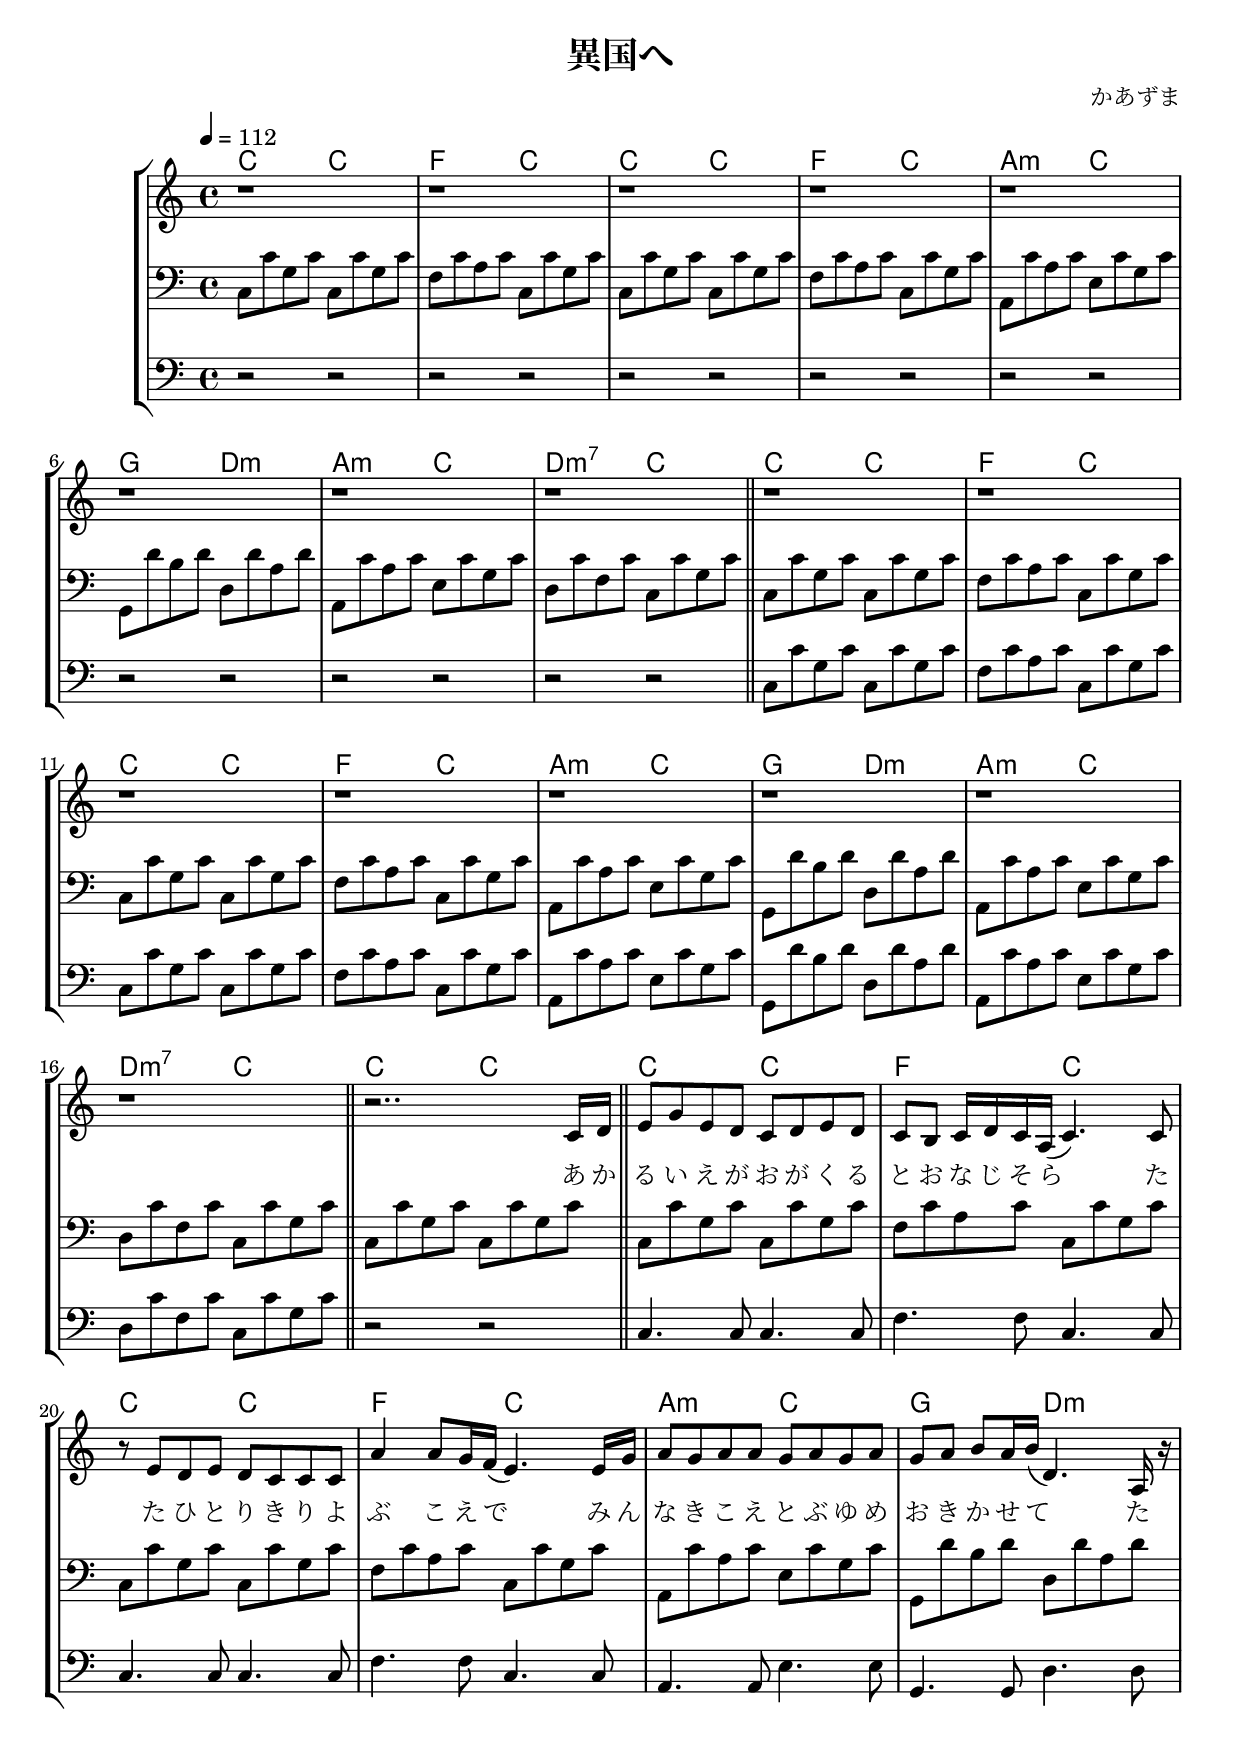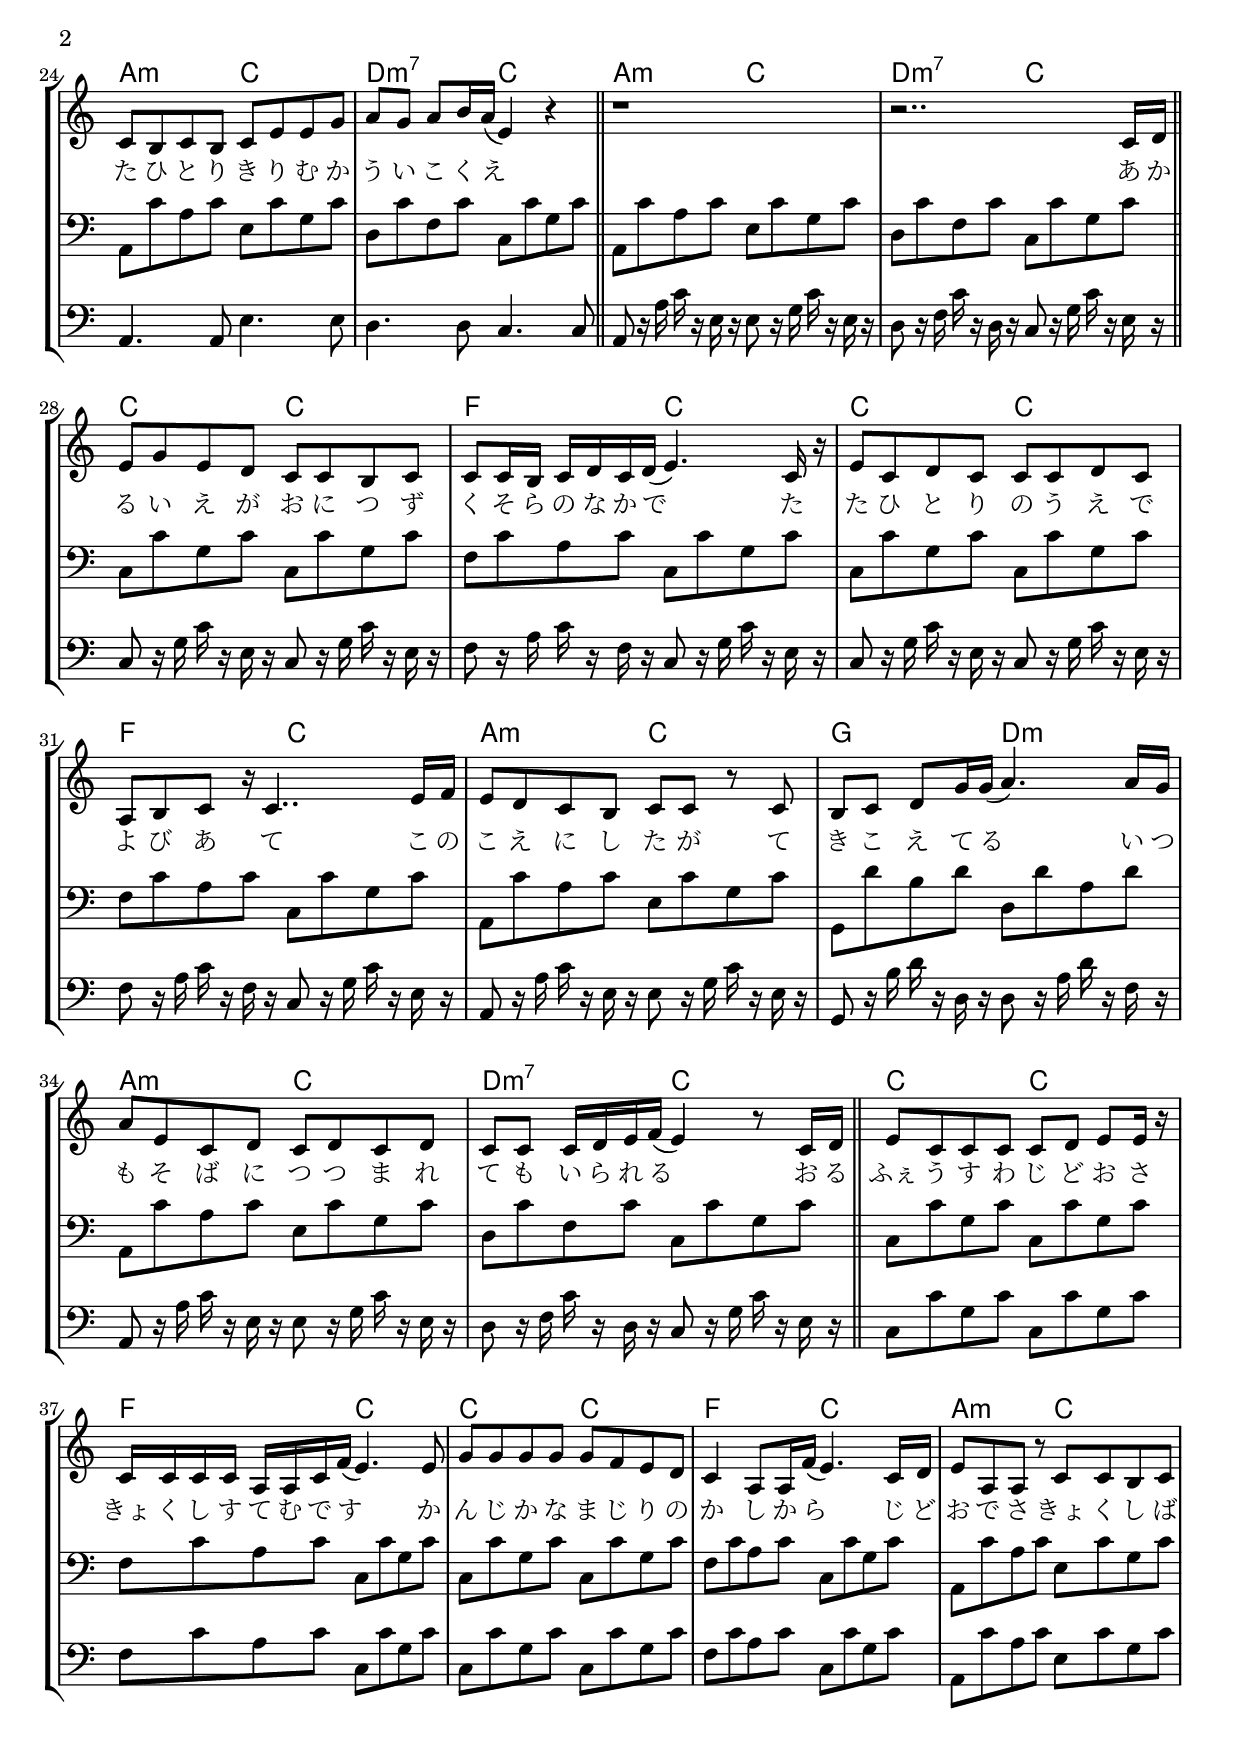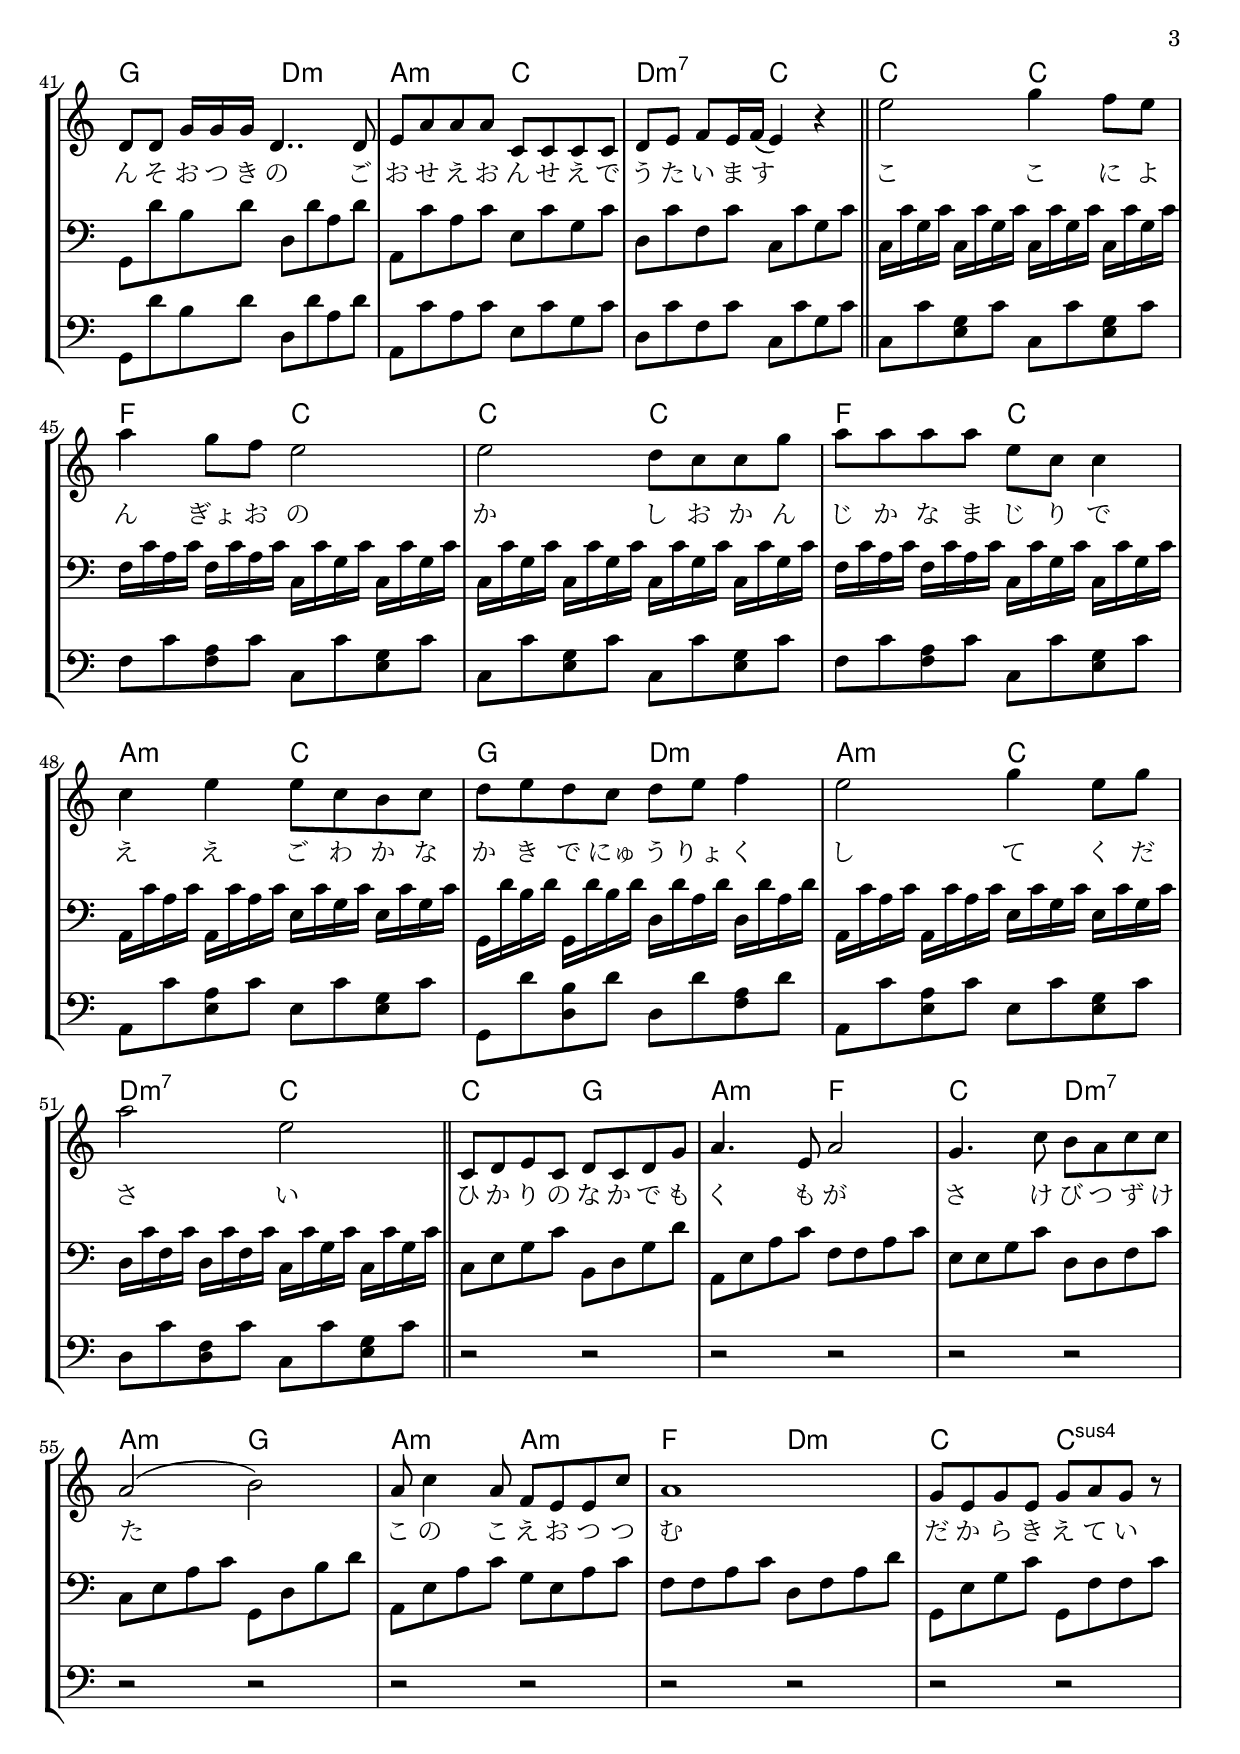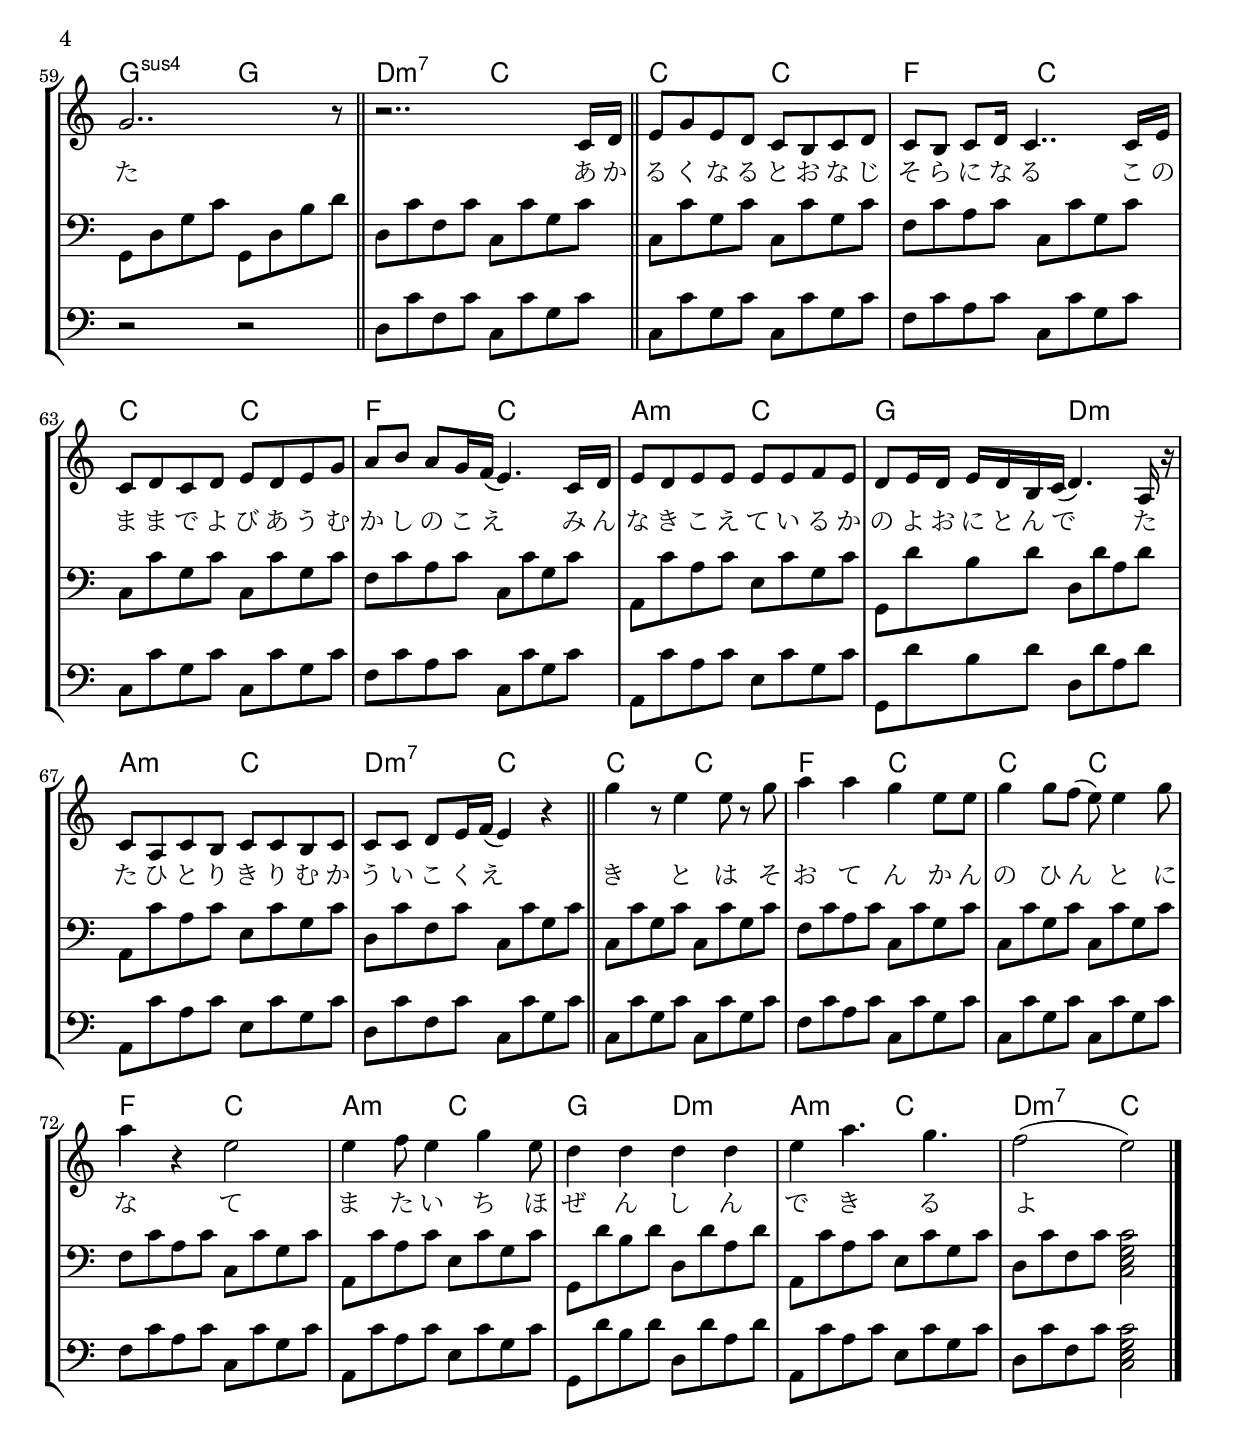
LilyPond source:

\version "2.12.1"

\header {
	title = \markup {異国へ}
	composer = \markup \center-column {かあずま}
}

harmony = \chordmode {
	c2 c f c c c f c a:m c g d:m a:m c d:min7 c 

	c c f c c c f c a:m c g d:m a:m c d:min7 c 

	c c 

	c c f c c c f c a:m c g d:m a:m c d:min7 c 

	a:m c d:min7 c 

	c c f c c c f c a:m c g d:m a:m c d:min7 c 

	c c f c c c f c a:m c g d:m a:m c d:min7 c 

	c c f c c c f c a:m c g d:m a:m c d:min7 c 

	c g a:m f c d:min7 a:m g a:m a:m f d:m c c:sus4 g:sus4 g 

	d:min7 c 

	c c f c c c f c a:m c g d:m a:m c d:min7 c 

	c c f c c c f c a:m c g d:m a:m c d:min7 c 
}

melody = {
	\key c \major
	\tempo 4 = 112
	r1 | r1 | r1 | r1 | r1 | r1 | r1 | r1   
	r1 | r1 | r1 | r1 | r1 | r1 | r1 | r1   
	r2.. 
	\set Staff.midiInstrument = #"fss0.35"
	c'16  d'16 
	e'8  g'8  e'8  d'8  c'8  d'8  e'8  d'8 
	c'8  b8  c'16  d'16  c'16  a16  (c'4.)  c'8 
	r8  e'8  d'8  e'8  d'8  c'8  c'8  c'8 
	a'4  a'8  g'16  f'16  (e'4.)  e'16  g'16 
	a'8  g'8  a'8  a'8  g'8  a'8  g'8  a'8 
	g'8  a'8  b'8  a'16  b'16  (d'4.)  a16  r16 
	c'8  b8  c'8  b8  c'8  e'8  e'8  g'8 
	a'8  g'8  a'8  b'16  a'16  (e'4)  	r4 	r1 | r2.. 
	\set Staff.midiInstrument = #"fss0.35"
	c'16  d'16 
	e'8  g'8  e'8  d'8  c'8  c'8  b8  c'8 
	c'8  c'16  b16  c'16  d'16  c'16  d'16  (e'4.)  c'16  r16 
	e'8  c'8  d'8  c'8  c'8  c'8  d'8  c'8 
	a8  b8  c'8  r16  c'4..  e'16  f'16 
	e'8  d'8  c'8  b8  c'8  c'8  r8  c'8 
	b8  c'8  d'8  g'16  g'16  (a'4.)  a'16  g'16 
	a'8  e'8  c'8  d'8  c'8  d'8  c'8  d'8 
	c'8  c'8  c'16  d'16  e'16  f'16  (e'4)  	r8 	\set Staff.midiInstrument = #"Harpsichord"
	c'16  d'16 
	e'8  c'8  c'8  c'8  c'8  d'8  e'8  e'16  r16 
	c'16  c'16  c'16  c'16  a16  a16  c'16  f'16  (e'4.)  e'8 
	g'8  g'8  g'8  g'8  g'8  f'8  e'8  d'8 
	c'4  a8  a16  f'16  (e'4.)  c'16  d'16 
	e'8  a8  a8  r8  c'8  c'8  b8  c'8 
	d'8  d'8  g'16  g'16  g'16  d'4..  d'8 
	e'8  a'8  a'8  a'8  c'8  c'8  c'8  c'8 
	d'8  e'8  f'8  e'16  f'16  (e'4)  	r4 	\set Staff.midiInstrument = #"Blown Bottle"
	 e''2  g''4  f''8  e''8 
	a''4  g''8  f''8  e''2 
	e''2  d''8  c''8  c''8  g''8 
	a''8  a''8  a''8  a''8  e''8  c''8  c''4 
	c''4  e''4  e''8  c''8  b'8  c''8 
	d''8  e''8  d''8  c''8  d''8  e''8  f''4 
	e''2  g''4  e''8  g''8 
	a''2  e''2
	\set Staff.midiInstrument = #"fss0.35"
	 c'8  d'8  e'8  c'8  d'8  c'8  d'8  g'8 
	a'4.  e'8  a'2 
	g'4.  c''8  b'8  a'8  c''8  c''8 
	a'2  (b'2) 
	a'8  c''4  a'8  f'8  e'8  e'8  c''8 
	a'1 
	g'8  e'8  g'8  e'8  g'8  a'8  g'8  r8 
	g'2..  	r8 	r2.. 
	\set Staff.midiInstrument = #"fss0.35"
	c'16  d'16 
	e'8  g'8  e'8  d'8  c'8  b8  c'8  d'8 
	c'8  b8  c'8  d'16  c'4..  c'16  e'16 
	c'8  d'8  c'8  d'8  e'8  d'8  e'8  g'8 
	a'8  b'8  a'8  g'16  f'16  (e'4.)  c'16  d'16 
	e'8  d'8  e'8  e'8  e'8  e'8  f'8  e'8 
	d'8  e'16  d'16  e'16  d'16  b16  c'16  (d'4.)  a16  r16 
	c'8  a8  c'8  b8  c'8  c'8  b8  c'8 
	c'8  c'8  d'8  e'16  f'16  (e'4)  	r4 	\set Staff.midiInstrument = #"Blown Bottle"
	 g''4  r8  e''4  e''8  r8  g''8 
	a''4  a''4  g''4  e''8  e''8 
	g''4  g''8  f''8  (e''8)  e''4  g''8 
	a''4  r4  e''2 
	e''4  f''8  e''4  g''4  e''8 
	d''4  d''4  d''4  d''4 
	e''4  a''4.  g''4. 
	f''2  (e''2)
	\bar "|."
}

words = \lyricmode {
	
	
	
	あ  か  る  い  え  が  お  が  く  る  と  お  な  じ  そ  ら  た  た  ひ  と  り  き  り  よ  ぶ  こ  え  で  み  ん  な  き  こ  え  と  ぶ  ゆ  め  お  き  か  せ  て  た  た  ひ  と  り  き  り  む  か  う  い  こ  く  え  
	
	あ  か  る  い  え  が  お  に  つ  ず  く  そ  ら  の  な  か  で  た  た  ひ  と  り  の  う  え  で  よ  び  あ  て  こ  の  こ  え  に  し  た  が  て  き  こ  え  て  る  い  つ  も  そ  ば  に  つ  つ  ま  れ  て  も  い  ら  れ  る  
	お  る  ふぇ  う  す  わ  じ  ど  お  さ  きょ  く  し  す  て  む  で  す  か  ん  じ  か  な  ま  じ  り  の  か  し  か  ら  じ  ど  お  で  さ  きょ  く  し  ば  ん  そ  お  つ  き  の  ご  お  せ  え  お  ん  せ  え  で  う  た  い  ま  す  
	こ  こ  に  よ  ん  ぎょ  お  の  か  し  お  か  ん  じ  か  な  ま  じ  り  で  え  え  ご  わ  か  な  か  き  で  にゅ  う  りょ  く  し  て  く  だ  さ  い  
	ひ  か  り  の  な  か  で  も  く  も  が  さ  け  び  つ  ず  け  た  こ  の  こ  え  お  つ  つ  む  だ  か  ら  き  え  て  い  た  
	
	あ  か  る  く  な  る  と  お  な  じ  そ  ら  に  な  る  こ  の  ま  ま  で  よ  び  あ  う  む  か  し  の  こ  え  み  ん  な  き  こ  え  て  い  る  か  の  よ  お  に  と  ん  で  た  た  ひ  と  り  き  り  む  か  う  い  こ  く  え  
	き  と  は  そ  お  て  ん  か  ん  の  ひ  ん  と  に  な  て  ま  た  い  ち  ほ  ぜ  ん  し  ん  で  き  る  よ  
}

tempochange = {
	\tempo 4 = 112
	r1 | r1 | r1 | r1 | r1 | r1 | r1 | r1 \bar "||"
	\tempo 4 = 112
	r1 | r1 | r1 | r1 | r1 | r1 | r1 | r1 \bar "||"
	\tempo 4 = 112
	r1 \bar "||"
	\tempo 4 = 112
	r1 | r1 | r1 | r1 | r1 | r1 | r1 | r1 \bar "||"
	\tempo 4 = 112
	r1 | r1 \bar "||"
	\tempo 4 = 112
	r1 | r1 | r1 | r1 | r1 | r1 | r1 | r1 \bar "||"
	\tempo 4 = 112
	r1 | r1 | r1 | r1 | r1 | r1 | r1 | r1 \bar "||"
	\tempo 4 = 112
	r1 | r1 | r1 | r1 | r1 | r1 | r1 | r1 \bar "||"
	\tempo 4 = 112
	r1 | r1 | r1 | r1 | r1 | r1 | r1 | r1 \bar "||"
	\tempo 4 = 112
	r1 \bar "||"
	\tempo 4 = 112
	r1 | r1 | r1 | r1 | r1 | r1 | r1 | r1 \bar "||"
	\tempo 4 = 112
	r1 | r1 | r1 | r1 | r1 | r1 | r1 | r1 \bar "|."
}

mainacc = {
	\clef bass
	\set Staff.midiInstrument = #"Acoustic grand"
	\key c \major
	\tempo 4 = 112
	c8 c' g c'
	c8 c' g c'
	f8 c' a c'
	c8 c' g c'
	c8 c' g c'
	c8 c' g c'
	f8 c' a c'
	c8 c' g c'
	a,8 c' a c'
	e8 c' g c'
	g,8 d' b d'
	d8 d' a d'
	a,8 c' a c'
	e8 c' g c'
	d8 c' f c'
	c8 c' g c'
	\bar "||"

	\set Staff.midiInstrument = #"Acoustic grand"
	c8 c' g c'
	c8 c' g c'
	f8 c' a c'
	c8 c' g c'
	c8 c' g c'
	c8 c' g c'
	f8 c' a c'
	c8 c' g c'
	a,8 c' a c'
	e8 c' g c'
	g,8 d' b d'
	d8 d' a d'
	a,8 c' a c'
	e8 c' g c'
	d8 c' f c'
	c8 c' g c'
	\bar "||"

	\set Staff.midiInstrument = #"Acoustic grand"
	c8 c' g c'
	c8 c' g c'
	\bar "||"

	\set Staff.midiInstrument = #"Acoustic grand"
	c8 c' g c'
	c8 c' g c'
	f8 c' a c'
	c8 c' g c'
	c8 c' g c'
	c8 c' g c'
	f8 c' a c'
	c8 c' g c'
	a,8 c' a c'
	e8 c' g c'
	g,8 d' b d'
	d8 d' a d'
	a,8 c' a c'
	e8 c' g c'
	d8 c' f c'
	c8 c' g c'
	\bar "||"

	\set Staff.midiInstrument = #"Acoustic grand"
	a,8 c' a c'
	e8 c' g c'
	d8 c' f c'
	c8 c' g c'
	\bar "||"

	\set Staff.midiInstrument = #"Acoustic grand"
	c8 c' g c'
	c8 c' g c'
	f8 c' a c'
	c8 c' g c'
	c8 c' g c'
	c8 c' g c'
	f8 c' a c'
	c8 c' g c'
	a,8 c' a c'
	e8 c' g c'
	g,8 d' b d'
	d8 d' a d'
	a,8 c' a c'
	e8 c' g c'
	d8 c' f c'
	c8 c' g c'
	\bar "||"

	\set Staff.midiInstrument = #"Acoustic grand"
	c8 c' g c'
	c8 c' g c'
	f8 c' a c'
	c8 c' g c'
	c8 c' g c'
	c8 c' g c'
	f8 c' a c'
	c8 c' g c'
	a,8 c' a c'
	e8 c' g c'
	g,8 d' b d'
	d8 d' a d'
	a,8 c' a c'
	e8 c' g c'
	d8 c' f c'
	c8 c' g c'
	\bar "||"

	\set Staff.midiInstrument = #"Acoustic grand"
	c16 c' g c' c c' g c'
	c16 c' g c' c c' g c'
	f16 c' a c' f c' a c'
	c16 c' g c' c c' g c'
	c16 c' g c' c c' g c'
	c16 c' g c' c c' g c'
	f16 c' a c' f c' a c'
	c16 c' g c' c c' g c'
	a,16 c' a c' a, c' a c'
	e16 c' g c' e c' g c'
	g,16 d' b d' g, d' b d'
	d16 d' a d' d d' a d'
	a,16 c' a c' a, c' a c'
	e16 c' g c' e c' g c'
	d16 c' f c' d c' f c'
	c16 c' g c' c c' g c'
	\bar "||"

	\set Staff.midiInstrument = #"Acoustic grand"
	c8 e8 g8 c'8
	b,8 d8 g8 d'8
	a,8 e8 a8 c'8
	f8 f8 a8 c'8
	e8 e8 g8 c'8
	d8 d8 f8 c'8
	c8 e8 a8 c'8
	g,8 d8 b8 d'8
	a,8 e8 a8 c'8
	g8 e8 a8 c'8
	f8 f8 a8 c'8
	d8 f8 a8 d'8
	g,8 e8 g8 c'8
	g,8 f8 f8 c'8
	g,8 d8 g8 c'8
	g,8 d8 b8 d'8
	\bar "||"

	\set Staff.midiInstrument = #"Acoustic grand"
	d8 c' f c'
	c8 c' g c'
	\bar "||"

	\set Staff.midiInstrument = #"Acoustic grand"
	c8 c' g c'
	c8 c' g c'
	f8 c' a c'
	c8 c' g c'
	c8 c' g c'
	c8 c' g c'
	f8 c' a c'
	c8 c' g c'
	a,8 c' a c'
	e8 c' g c'
	g,8 d' b d'
	d8 d' a d'
	a,8 c' a c'
	e8 c' g c'
	d8 c' f c'
	c8 c' g c'
	\bar "||"

	\set Staff.midiInstrument = #"Acoustic grand"
	c8 c' g c'
	c8 c' g c'
	f8 c' a c'
	c8 c' g c'
	c8 c' g c'
	c8 c' g c'
	f8 c' a c'
	c8 c' g c'
	a,8 c' a c'
	e8 c' g c'
	g,8 d' b d'
	d8 d' a d'
	a,8 c' a c'
	e8 c' g c'
	d8 c' f c'
	<c e g c'>2
	\bar "|."
}

subacc = {
	\clef bass
	\set Staff.midiInstrument = #"Acoustic grand"
	\key c \major
	\tempo 4 = 112
	r2
	r2
	r2
	r2
	r2
	r2
	r2
	r2
	r2
	r2
	r2
	r2
	r2
	r2
	r2
	r2
	\bar "||"

	\set Staff.midiInstrument = #"FX 2 (soundtrack)"
	c8 c' g c'
	c8 c' g c'
	f8 c' a c'
	c8 c' g c'
	c8 c' g c'
	c8 c' g c'
	f8 c' a c'
	c8 c' g c'
	a,8 c' a c'
	e8 c' g c'
	g,8 d' b d'
	d8 d' a d'
	a,8 c' a c'
	e8 c' g c'
	d8 c' f c'
	c8 c' g c'
	\bar "||"

	\set Staff.midiInstrument = #"Acoustic grand"
	r2
	r2
	\bar "||"

	\set Staff.midiInstrument = #"FX 2 (soundtrack)"
	c4.c8
	c4.c8
	f4.f8
	c4.c8
	c4.c8
	c4.c8
	f4.f8
	c4.c8
	a,4.a,8
	e4.e8
	g,4.g,8
	d4.d8
	a,4.a,8
	e4.e8
	d4.d8
	c4.c8
	\bar "||"

	\set Staff.midiInstrument = #"FX 2 (soundtrack)"
	a,8r16a16c'16r16e16r16
	e8r16g16c'16r16e16r16
	d8r16f16c'16r16d16r16
	c8r16g16c'16r16e16r16
	\bar "||"

	\set Staff.midiInstrument = #"FX 2 (soundtrack)"
	c8r16g16c'16r16e16r16
	c8r16g16c'16r16e16r16
	f8r16a16c'16r16f16r16
	c8r16g16c'16r16e16r16
	c8r16g16c'16r16e16r16
	c8r16g16c'16r16e16r16
	f8r16a16c'16r16f16r16
	c8r16g16c'16r16e16r16
	a,8r16a16c'16r16e16r16
	e8r16g16c'16r16e16r16
	g,8r16b16d'16r16d16r16
	d8r16a16d'16r16f16r16
	a,8r16a16c'16r16e16r16
	e8r16g16c'16r16e16r16
	d8r16f16c'16r16d16r16
	c8r16g16c'16r16e16r16
	\bar "||"

	\set Staff.midiInstrument = #"FX 2 (soundtrack)"
	c8 c' g c'
	c8 c' g c'
	f8 c' a c'
	c8 c' g c'
	c8 c' g c'
	c8 c' g c'
	f8 c' a c'
	c8 c' g c'
	a,8 c' a c'
	e8 c' g c'
	g,8 d' b d'
	d8 d' a d'
	a,8 c' a c'
	e8 c' g c'
	d8 c' f c'
	c8 c' g c'
	\bar "||"

	\set Staff.midiInstrument = #"FX 2 (soundtrack)"
	c8 c' <e g> c'
	c8 c' <e g> c'
	f8 c' <f a> c'
	c8 c' <e g> c'
	c8 c' <e g> c'
	c8 c' <e g> c'
	f8 c' <f a> c'
	c8 c' <e g> c'
	a,8 c' <e a> c'
	e8 c' <e g> c'
	g,8 d' <d b> d'
	d8 d' <f a> d'
	a,8 c' <e a> c'
	e8 c' <e g> c'
	d8 c' <d f> c'
	c8 c' <e g> c'
	\bar "||"

	\set Staff.midiInstrument = #"Acoustic grand"
	r2
	r2
	r2
	r2
	r2
	r2
	r2
	r2
	r2
	r2
	r2
	r2
	r2
	r2
	r2
	r2
	\bar "||"

	\set Staff.midiInstrument = #"FX 2 (soundtrack)"
	d8 c' f c'
	c8 c' g c'
	\bar "||"

	\set Staff.midiInstrument = #"FX 2 (soundtrack)"
	c8 c' g c'
	c8 c' g c'
	f8 c' a c'
	c8 c' g c'
	c8 c' g c'
	c8 c' g c'
	f8 c' a c'
	c8 c' g c'
	a,8 c' a c'
	e8 c' g c'
	g,8 d' b d'
	d8 d' a d'
	a,8 c' a c'
	e8 c' g c'
	d8 c' f c'
	c8 c' g c'
	\bar "||"

	\set Staff.midiInstrument = #"FX 2 (soundtrack)"
	c8 c' g c'
	c8 c' g c'
	f8 c' a c'
	c8 c' g c'
	c8 c' g c'
	c8 c' g c'
	f8 c' a c'
	c8 c' g c'
	a,8 c' a c'
	e8 c' g c'
	g,8 d' b d'
	d8 d' a d'
	a,8 c' a c'
	e8 c' g c'
	d8 c' f c'
	<c e g c'>2
	\bar "|."
}

percA = {
	\drummode {
	r1 |r1 |r1 |r1 |r1 |r1 |r1 |r1 \bar "||"
	r1 |r1 |r1 |r1 |r1 |r1 |r1 |r1 \bar "||"
	r1 \bar "||"
	r1 |r1 |r1 |r1 |r1 |r1 |r1 |r1 \bar "||"
	r1 |r1 \bar "||"
	r1 |r1 |r1 |r1 |r1 |r1 |r1 |r1 \bar "||"
	r1 |r1 |r1 |r1 |r1 |r1 |r1 |r1 \bar "||"
	r1 |r1 |r1 |r1 |r1 |r1 |r1 |r1 \bar "||"
	r1 |r1 |r1 |r1 |r1 |r1 |r1 |r1 \bar "||"
	r1 \bar "||"
	r1 |r1 |r1 |r1 |r1 |r1 |r1 |r1 \bar "||"
	r1 |r1 |r1 |r1 |r1 |r1 |r1 |r1 \bar "|."
	}
}

percB = {
	\drummode {
	r1 |r1 |r1 |r1 |r1 |r1 |r1 |r1 \bar "||"
	r1 |r1 |r1 |r1 |r1 |r1 |r1 |r1 \bar "||"
	r1 \bar "||"
	r1 |r1 |r1 |r1 |r1 |r1 |r1 |r1 \bar "||"
	r1 |r1 \bar "||"
	r1 |r1 |r1 |r1 |r1 |r1 |r1 |r1 \bar "||"
	r1 |r1 |r1 |r1 |r1 |r1 |r1 |r1 \bar "||"
	r1 |r1 |r1 |r1 |r1 |r1 |r1 |r1 \bar "||"
	r1 |r1 |r1 |r1 |r1 |r1 |r1 |r1 \bar "||"
	r1 \bar "||"
	r1 |r1 |r1 |r1 |r1 |r1 |r1 |r1 \bar "||"
	r1 |r1 |r1 |r1 |r1 |r1 |r1 |r1 \bar "|."
	}
}

percC = {
	\drummode {
	r1 |r1 |r1 |r1 |r1 |r1 |r1 |r1 \bar "||"
	r1 |r1 |r1 |r1 |r1 |r1 |r1 |r1 \bar "||"
	r1 \bar "||"
	r1 |r1 |r1 |r1 |r1 |r1 |r1 |r1 \bar "||"
	r1 |r1 \bar "||"
	r1 |r1 |r1 |r1 |r1 |r1 |r1 |r1 \bar "||"
	r1 |r1 |r1 |r1 |r1 |r1 |r1 |r1 \bar "||"
	r1 |r1 |r1 |r1 |r1 |r1 |r1 |r1 \bar "||"
	r1 |r1 |r1 |r1 |r1 |r1 |r1 |r1 \bar "||"
	r1 \bar "||"
	r1 |r1 |r1 |r1 |r1 |r1 |r1 |r1 \bar "||"
	r1 |r1 |r1 |r1 |r1 |r1 |r1 |r1 \bar "|."
	}
}

percD = {
	\drummode {
	r1 |r1 |r1 |r1 |r1 |r1 |r1 |r1 \bar "||"
	r1 |r1 |r1 |r1 |r1 |r1 |r1 |r1 \bar "||"
	r1 \bar "||"
	r1 |r1 |r1 |r1 |r1 |r1 |r1 |r1 \bar "||"
	r1 |r1 \bar "||"
	r1 |r1 |r1 |r1 |r1 |r1 |r1 |r1 \bar "||"
	r1 |r1 |r1 |r1 |r1 |r1 |r1 |r1 \bar "||"
	r1 |r1 |r1 |r1 |r1 |r1 |r1 |r1 \bar "||"
	r1 |r1 |r1 |r1 |r1 |r1 |r1 |r1 \bar "||"
	r1 \bar "||"
	r1 |r1 |r1 |r1 |r1 |r1 |r1 |r1 \bar "||"
	r1 |r1 |r1 |r1 |r1 |r1 |r1 |r1 \bar "|."
	}
}

percE = {
	\drummode {
	r1 |r1 |r1 |r1 |r1 |r1 |r1 |r1 \bar "||"
	r1 |r1 |r1 |r1 |r1 |r1 |r1 |r1 \bar "||"
	r1 \bar "||"
	r1 |r1 |r1 |r1 |r1 |r1 |r1 |r1 \bar "||"
	r1 |r1 \bar "||"
	r1 |r1 |r1 |r1 |r1 |r1 |r1 |r1 \bar "||"
	r1 |r1 |r1 |r1 |r1 |r1 |r1 |r1 \bar "||"
	r1 |r1 |r1 |r1 |r1 |r1 |r1 |r1 \bar "||"
	r1 |r1 |r1 |r1 |r1 |r1 |r1 |r1 \bar "||"
	r1 \bar "||"
	r1 |r1 |r1 |r1 |r1 |r1 |r1 |r1 \bar "||"
	r1 |r1 |r1 |r1 |r1 |r1 |r1 |r1 \bar "|."
	}
}

\score {
	<<
		\new StaffGroup <<
			\new ChordNames {\harmony}
			\new Voice = "melody" {\melody}
			\new Lyrics \lyricsto "melody" \words
			\new Staff = "mainacc" {\mainacc}
			\new Staff = "subacc" {\subacc}
		>>
	>>
	\layout { }
}
